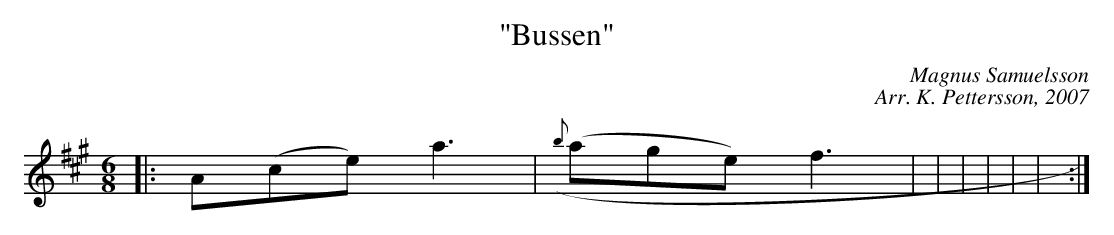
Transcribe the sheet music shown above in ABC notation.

X:1
T:"Bussen"
C:Magnus Samuelsson
C:Arr. K. Pettersson, 2007
M:6/8
L:1/8
K:A
|: A(ce) a3 | ({b}(age) f3 |  |  |  |  |  |  :|
|: |  |  | :|
